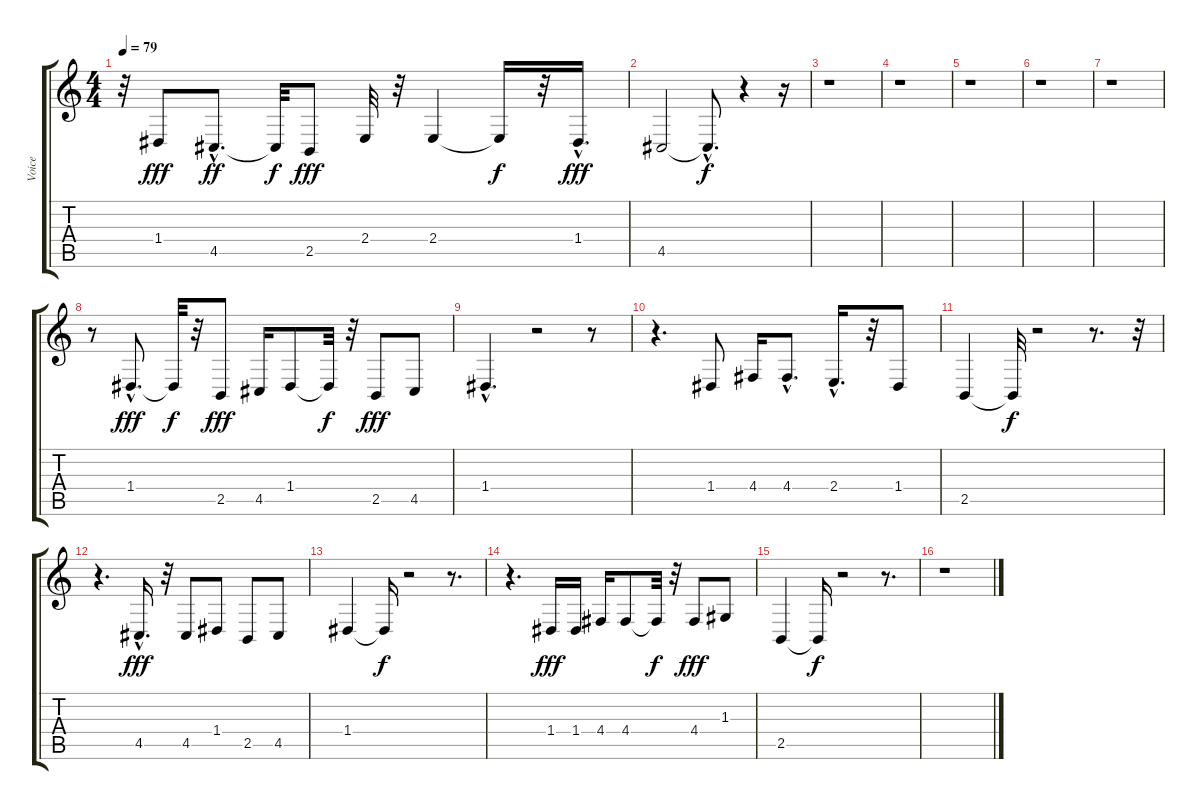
\track ("Voice" "Voice") {instrument voiceoohs}
\staff {score tabs}
\tuning (E4 B3 G3 D3 A2 E2) {hide}
\ts (4 4)
\tempo 79
\clef g2
\ks c
r.32{dy f} 1.4.8{dy fff} 4.5{hac}.8{d dy ff} 4.5{t}.32{dy f} 2.5.8{dy fff} 2.4.32 r.32 2.4.4 2.4{t}.16{dy f} r.32 1.4{hac}.16{d dy fff} |
4.5.2 4.5{hac t}.8{d dy f} r.4 r.16 |
r.1 |
r.1 |
r.1 |
r.1 |
r.1 |
r.8 1.4{hac}.8{d dy fff} 1.4{t}.32{dy f} r.32 2.5.8{dy fff} 4.5.16 1.4.8 1.4{t}.32{dy f} r.32 2.5.8{dy fff} 4.5.8 |
1.4{hac}.4{d} r.2 r.8 |
r.4{d} 1.4.8 4.4.16 4.4{hac}.8{d} 2.4{hac}.16{d} r.32 1.4.8 |
2.5.4 2.5{t}.32{dy f} r.2 r.8{d} r.32 |
r.4{d} 4.5{hac}.16{d dy fff} r.32 4.5.8 1.4.8 2.5.8 4.5.8 |
1.4.4 1.4{t}.16{dy f} r.2 r.8{d} |
r.4{d} 1.4.16{dy fff} 1.4.16 4.4.16 4.4.8 4.4{t}.32{dy f} r.32 4.4.8{dy fff} 1.3.8 |
2.5.4 2.5{t}.16{dy f} r.2 r.8{d} |
r.1
